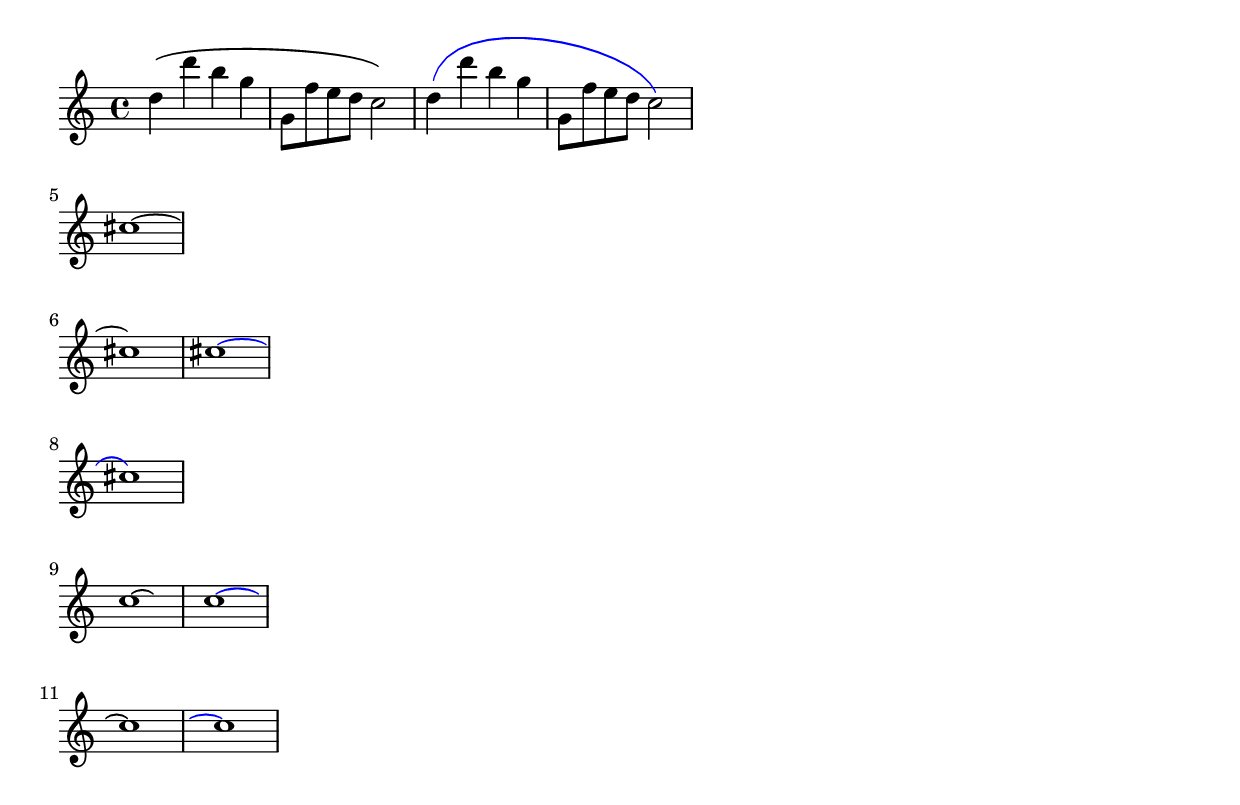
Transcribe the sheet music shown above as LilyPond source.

\version "2.16.0"

\header {
  texidoc = "In addition to @code{Slur}, the music function @code{\\shape} works
with @code{PhrasingSlur}, @code{Tie}, @code{LaissezVibrerTie}, and @code{RepeatTie}.
Each is shown below, first unmodified and then (in blue) after application of the
function."
}

\layout {
  indent = 0
  ragged-right = ##t
}

\relative c'' {
  % PhrasingSlur
  d4\( d' b g g,8 f' e d c2\)
  \override PhrasingSlur #'color = #blue
  \shape PhrasingSlur #'((0 . -2) (-1 . 3.5) (0.5 . 0.5) (0 . -2.5))
  d4\( d' b g g,8 f' e d c2\)
  \break

  % Tie
  cis1~
  \break
  cis
  \override Tie #'color = #blue
  \shape Tie #'(() ((0 . -0.9) (0 . -0.5) (0 . -0.5) (0 . -0.9)))
  cis~
  \break
  cis
  \break

  % LaissezVibrerTie
  c\laissezVibrer
  \override LaissezVibrerTie #'color = #blue
  \shape LaissezVibrerTie #'((0 . 0) (0.5 . 0.2) (1.5 . 0.2) (2 . 0))
  c\laissezVibrer
  \break

  % RepeatTie
  c\repeatTie
  \override RepeatTie #'color = #blue
  \shape RepeatTie #'((-1 . 0) (-0.7 . 0) (-0.3 . 0) (0 . 0))
  c\repeatTie
}
